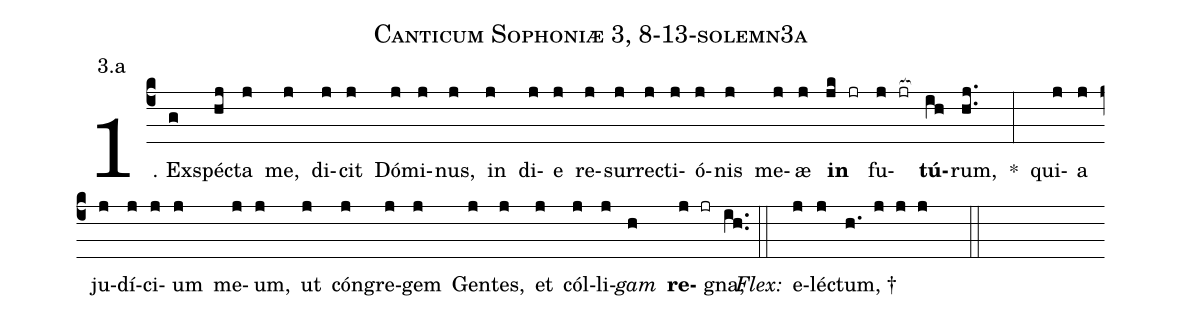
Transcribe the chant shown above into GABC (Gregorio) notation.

name: Canticum Sophoniæ 3, 8-13-solemn3a;
annotation: 3.a;
%%
(c4)1. Ex(g)spéc(hj)ta(j) me,(j) di(j)cit(j) Dó(j)mi(j)nus,(j) in(j) di(j)e(j) re(j)sur(j)rec(j)ti(j)ó(j)nis(j) me(j)æ(j) <b>in</b>(jk jr) fu(j jr[ocb:1{])<b>tú</b>(ih[ocb:0}])rum,(hj..) *(:) qui(j)a(j) ju(j)dí(j)ci(j)um(j) me(j)um,(j) ut(j) cón(j)gre(j)gem(j) Gen(j)tes,(j) et(j) cól(j)li(j)<i>gam</i>(h) <b>re</b>(j jr)gna,(ih..) (::)
<i>Flex:</i>()  e(j)léc(j)tum, †(h. j j j  ::)
